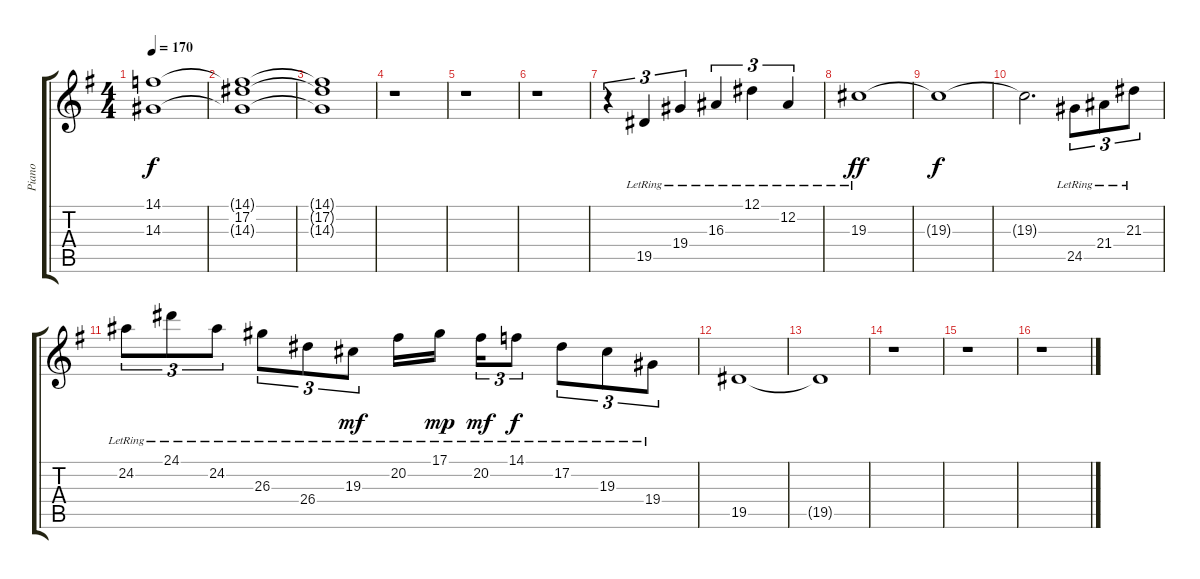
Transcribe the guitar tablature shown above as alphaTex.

\track ("Piano" "Piano") {instrument acousticgrandpiano}
\staff {score tabs}
\tuning (Eb4 Bb3 Gb3 Db3 Ab2 Eb2) {hide}
\ts (4 4)
\tempo 170
\clef g2
\ks g
(14.1 14.3).1{dy f} |
(14.1{t} 17.2 14.3{t}).1 |
(14.1{t} 17.2{t} 14.3{t}).1 |
r.1 |
r.1 |
r.1 |
r.4{tu (3 2)} 19.5{lr}.4{tu (3 2)} 19.4{lr}.4{tu (3 2)} 16.3{lr}.4{tu (3 2)} 12.1{lr}.4{tu (3 2)} 12.2{lr}.4{tu (3 2)} |
19.3{lr}.1{dy ff} |
19.3{t}.1{dy f} |
19.3{t}.2{d} 24.5{lr}.8{tu (3 2)} 21.4{lr}.8{tu (3 2)} 21.3{lr}.8{tu (3 2)} |
24.2{lr}.8{tu (3 2)} 24.1{lr}.8{tu (3 2)} 24.2{lr}.8{tu (3 2)} 26.3{lr}.8{tu (3 2)} 26.4{lr}.8{tu (3 2)} 19.3{lr}.8{tu (3 2) dy mf} 20.2{lr}.16 17.1{lr}.16{dy mp} 20.2{lr}.16{tu (3 2) dy mf} 14.1{lr}.8{tu (3 2) dy f} 17.2{lr}.8{tu (3 2)} 19.3{lr}.8{tu (3 2)} 19.4{lr}.8{tu (3 2)} |
19.5.1 |
19.5{t}.1 |
r.1 |
r.1 |
r.1
